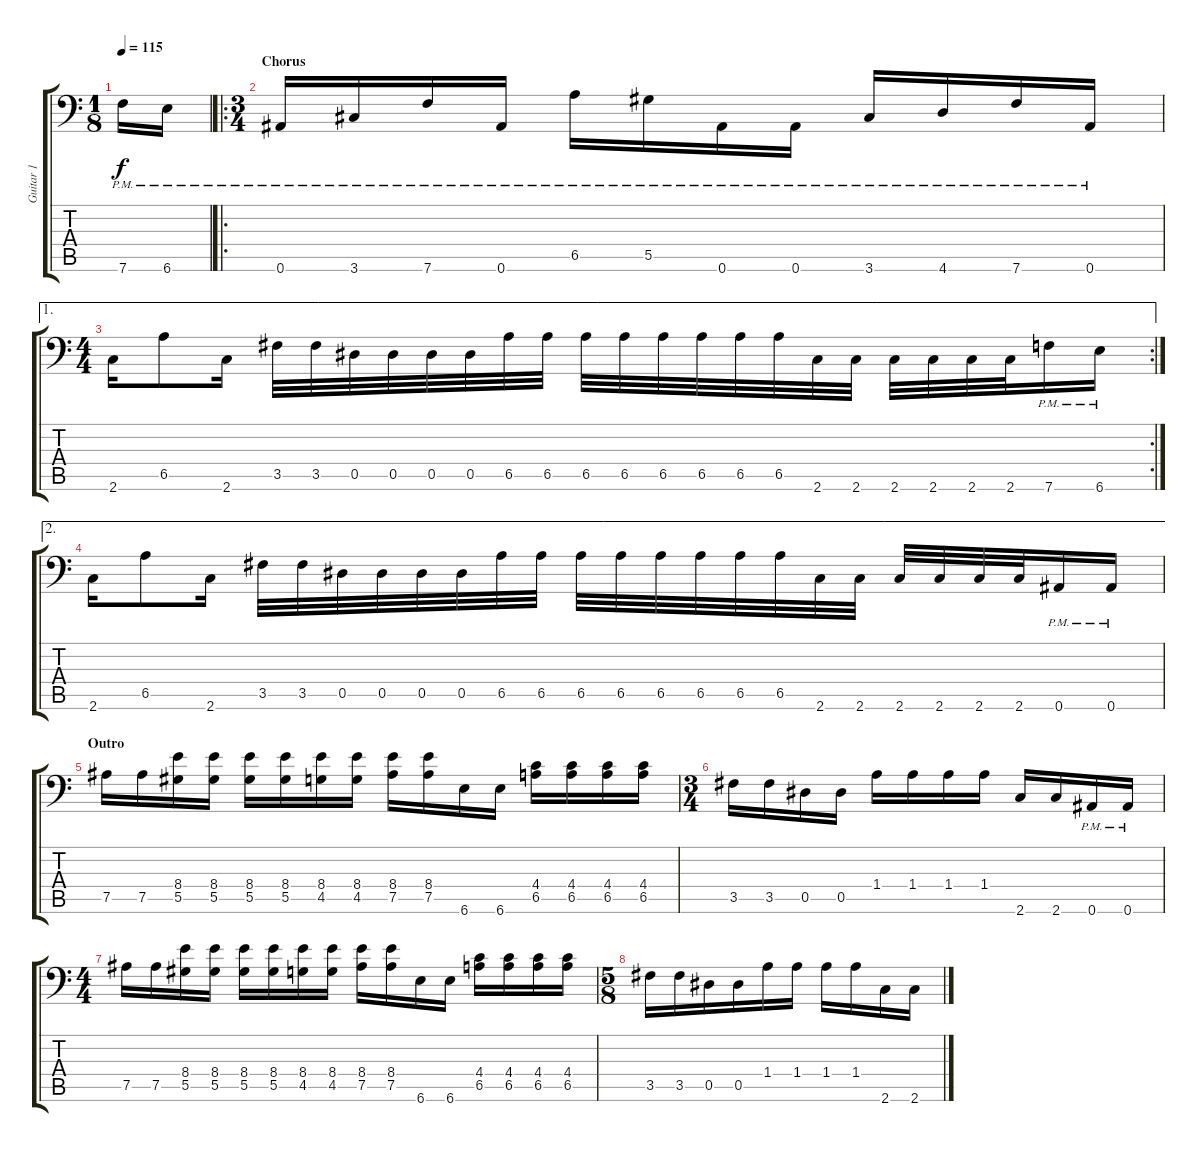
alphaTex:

\track ("Guitar 1" "Guitar 1") {instrument distortionguitar}
\staff {score tabs}
\tuning (Bb3 F3 Db3 Ab2 Eb2 Bb1) {hide}
\ts (1 8)
\tempo 115
\clef f4
\ks c
7.6{pm}.16{dy f} 6.6{pm}.16 |
\ro
\ts (3 4)
\section ("" "Chorus")
0.6{pm}.16 3.6{pm}.16 7.6{pm}.16 0.6{pm}.16 6.5{pm}.16 5.5{pm}.16 0.6{pm}.16 0.6{pm}.16 3.6{pm}.16 4.6{pm}.16 7.6{pm}.16 0.6{pm}.16 |
\ae 1
\rc 2
\ts (4 4)
2.6.16 6.5.8 2.6.16 3.5.32 3.5.32 0.5.32 0.5.32 0.5.32 0.5.32 6.5.32 6.5.32 6.5.32 6.5.32 6.5.32 6.5.32 6.5.32 6.5.32 2.6.32 2.6.32 2.6.32 2.6.32 2.6.32 2.6.32 7.6{pm}.16 6.6{pm}.16 |
\ae 2
2.6.16 6.5.8 2.6.16 3.5.32 3.5.32 0.5.32 0.5.32 0.5.32 0.5.32 6.5.32 6.5.32 6.5.32 6.5.32 6.5.32 6.5.32 6.5.32 6.5.32 2.6.32 2.6.32 2.6.32 2.6.32 2.6.32 2.6.32 0.6{pm}.16 0.6{pm}.16 |
\section ("" "Outro")
7.5.16 7.5.16 (8.4 5.5).16 (8.4 5.5).16 (8.4 5.5).16 (8.4 5.5).16 (8.4 4.5).16 (8.4 4.5).16 (8.4 7.5).16 (8.4 7.5).16 6.6.16 6.6.16 (4.4 6.5).16 (4.4 6.5).16 (4.4 6.5).16 (4.4 6.5).16 |
\ts (3 4)
3.5.16 3.5.16 0.5.16 0.5.16 1.4.16 1.4.16 1.4.16 1.4.16 2.6.16 2.6.16 0.6{pm}.16 0.6{pm}.16 |
\ts (4 4)
7.5.16 7.5.16 (8.4 5.5).16 (8.4 5.5).16 (8.4 5.5).16 (8.4 5.5).16 (8.4 4.5).16 (8.4 4.5).16 (8.4 7.5).16 (8.4 7.5).16 6.6.16 6.6.16 (4.4 6.5).16 (4.4 6.5).16 (4.4 6.5).16 (4.4 6.5).16 |
\ts (5 8)
3.5.16 3.5.16 0.5.16 0.5.16 1.4.16 1.4.16 1.4.16 1.4.16 2.6.16 2.6.16
